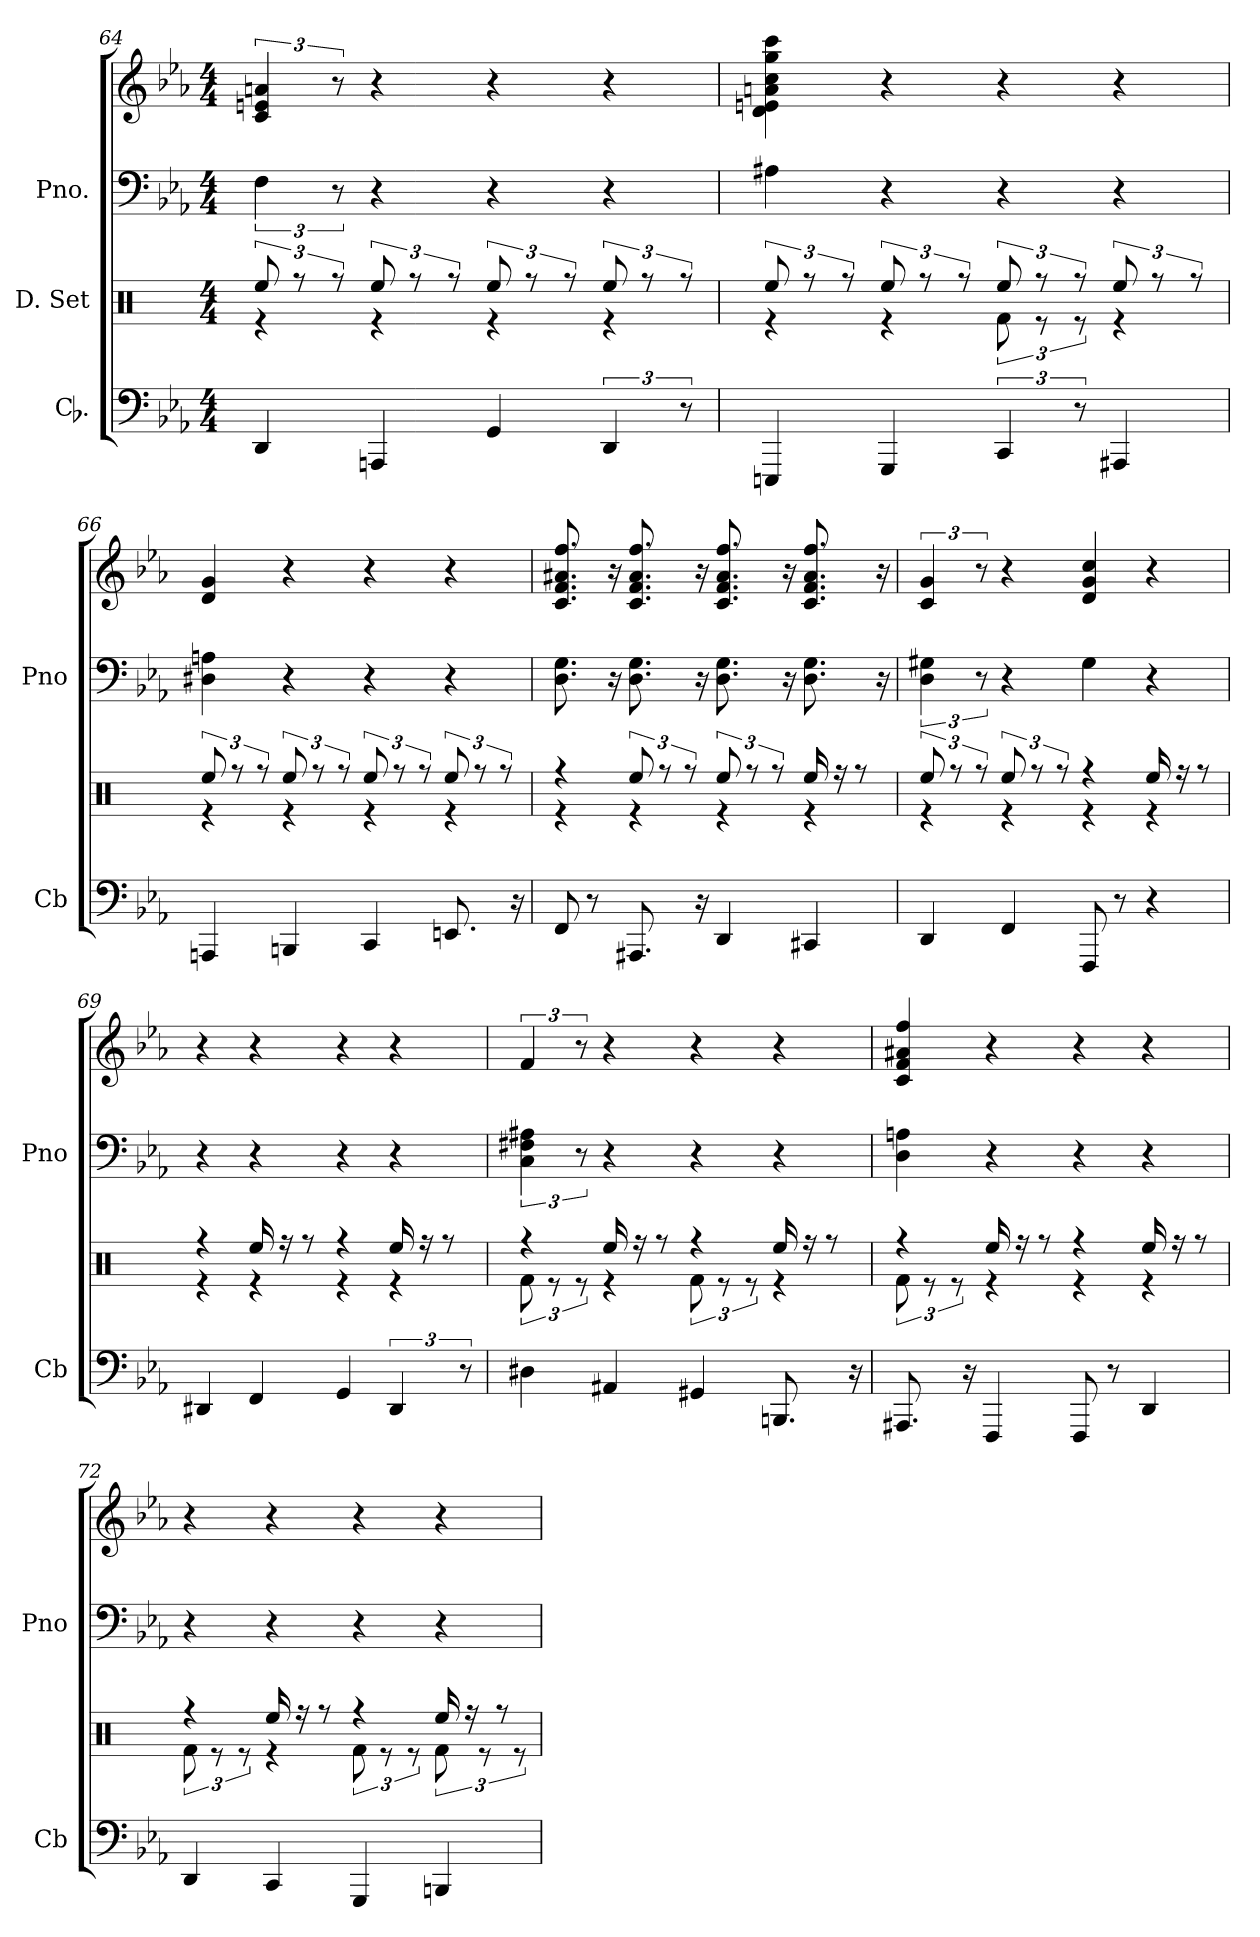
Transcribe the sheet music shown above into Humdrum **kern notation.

**kern	**kern	**kern	**kern
*part3	*part2	*part1	*part1
*staff4	*staff3	*staff2	*staff1
*I"Cb.	*I"D. Set	*I"Pno.	*
*I'Cb	*	*I'Pno	*
*clefF4	*clefX	*clefF4	*clefG2
*k[b-e-a-]	*k[]	*k[b-e-a-]	*k[b-e-a-]
*M4/4	*M4/4	*M4/4	*M4/4
=64	=64	=64	=64
*	*^	*	*
4DD	4re	12Ree/	6F	6c 6en 6an
.	.	12rff	.	.
.	.	12rff	12r	12r
4AAAn	4re	12Ree/	4r	4r
.	.	12rff	.	.
.	.	12rff	.	.
4GG	4re	12Ree/	4r	4r
.	.	12rff	.	.
.	.	12rff	.	.
6DD	4re	12Ree/	4r	4r
.	.	12rff	.	.
12r	.	12rff	.	.
=65	=65	=65	=65	=65
4EEEn	4re	12Ree/	4A#X	4d 4en 4an 4cc 4gg 4ccc
.	.	12rff	.	.
.	.	12rff	.	.
4GGG	4re	12Ree/	4r	4r
.	.	12rff	.	.
.	.	12rff	.	.
6CC	12Rf\	12Ree/	4r	4r
.	12re	12rff	.	.
12r	12re	12rff	.	.
4AAA#X	4re	12Ree/	4r	4r
.	.	12rff	.	.
.	.	12rff	.	.
=66	=66	=66	=66	=66
4AAAn	4re	12Ree/	4D#X 4An	4d 4g
.	.	12rff	.	.
.	.	12rff	.	.
4BBBn	4re	12Ree/	4r	4r
.	.	12rff	.	.
.	.	12rff	.	.
4CC	4re	12Ree/	4r	4r
.	.	12rff	.	.
.	.	12rff	.	.
8.EEn	4re	12Ree/	4r	4r
.	.	12rff	.	.
.	.	12rff	.	.
16r	.	.	.	.
=67	=67	=67	=67	=67
8FF	4re	4rff	8.D 8.G	8.c 8.f 8.a#X 8.ff
8r	.	.	.	.
.	.	.	16r	16r
8.AAA#X	4re	12Ree/	8.D 8.G	8.c 8.f 8.a# 8.ff
.	.	12rff	.	.
.	.	12rff	.	.
16r	.	.	16r	16r
4DD	4re	12Ree/	8.D 8.G	8.c 8.f 8.a# 8.ff
.	.	12rff	.	.
.	.	12rff	.	.
.	.	.	16r	16r
4CC#X	4re	16Ree/	8.D 8.G	8.c 8.f 8.a# 8.ff
.	.	16rff	.	.
.	.	8rff	.	.
.	.	.	16r	16r
=68	=68	=68	=68	=68
4DD	4re	12Ree/	6D 6G#X	6c 6g
.	.	12rff	.	.
.	.	12rff	12r	12r
4FF	4re	12Ree/	4r	4r
.	.	12rff	.	.
.	.	12rff	.	.
8FFF	4re	4rff	4G#	4d 4g 4cc
8r	.	.	.	.
4r	4re	16Ree/	4r	4r
.	.	16rff	.	.
.	.	8rff	.	.
=69	=69	=69	=69	=69
4DD#X	4re	4rff	4r	4r
4FF	4re	16Ree/	4r	4r
.	.	16rff	.	.
.	.	8rff	.	.
4GG	4re	4rff	4r	4r
6DD#	4re	16Ree/	4r	4r
.	.	16rff	.	.
.	.	8rff	.	.
12r	.	.	.	.
=70	=70	=70	=70	=70
4D#X	12Rf\	4rff	6C 6F#X 6A#X	6f
.	12re	.	.	.
.	12re	.	12r	12r
4AA#X	4re	16Ree/	4r	4r
.	.	16rff	.	.
.	.	8rff	.	.
4GG#X	12Rf\	4rff	4r	4r
.	12re	.	.	.
.	12re	.	.	.
8.BBBn	4re	16Ree/	4r	4r
.	.	16rff	.	.
.	.	8rff	.	.
16r	.	.	.	.
=71	=71	=71	=71	=71
8.AAA#X	12Rf\	4rff	4D 4An	4c 4f 4a#X 4ff
.	12re	.	.	.
.	12re	.	.	.
16r	.	.	.	.
4FFF	4re	16Ree/	4r	4r
.	.	16rff	.	.
.	.	8rff	.	.
8FFF	4re	4rff	4r	4r
8r	.	.	.	.
4DD	4re	16Ree/	4r	4r
.	.	16rff	.	.
.	.	8rff	.	.
=72	=72	=72	=72	=72
4DD	12Rf\	4rff	4r	4r
.	12re	.	.	.
.	12re	.	.	.
4CC	4re	16Ree/	4r	4r
.	.	16rff	.	.
.	.	8rff	.	.
4GGG	12Rf\	4rff	4r	4r
.	12re	.	.	.
.	12re	.	.	.
4BBBn	12Rf\	16Ree/	4r	4r
.	.	16rff	.	.
.	12re	.	.	.
.	.	8rff	.	.
.	12re	.	.	.
*	*v	*v	*	*
=	=	=	=
*-	*-	*-	*-
